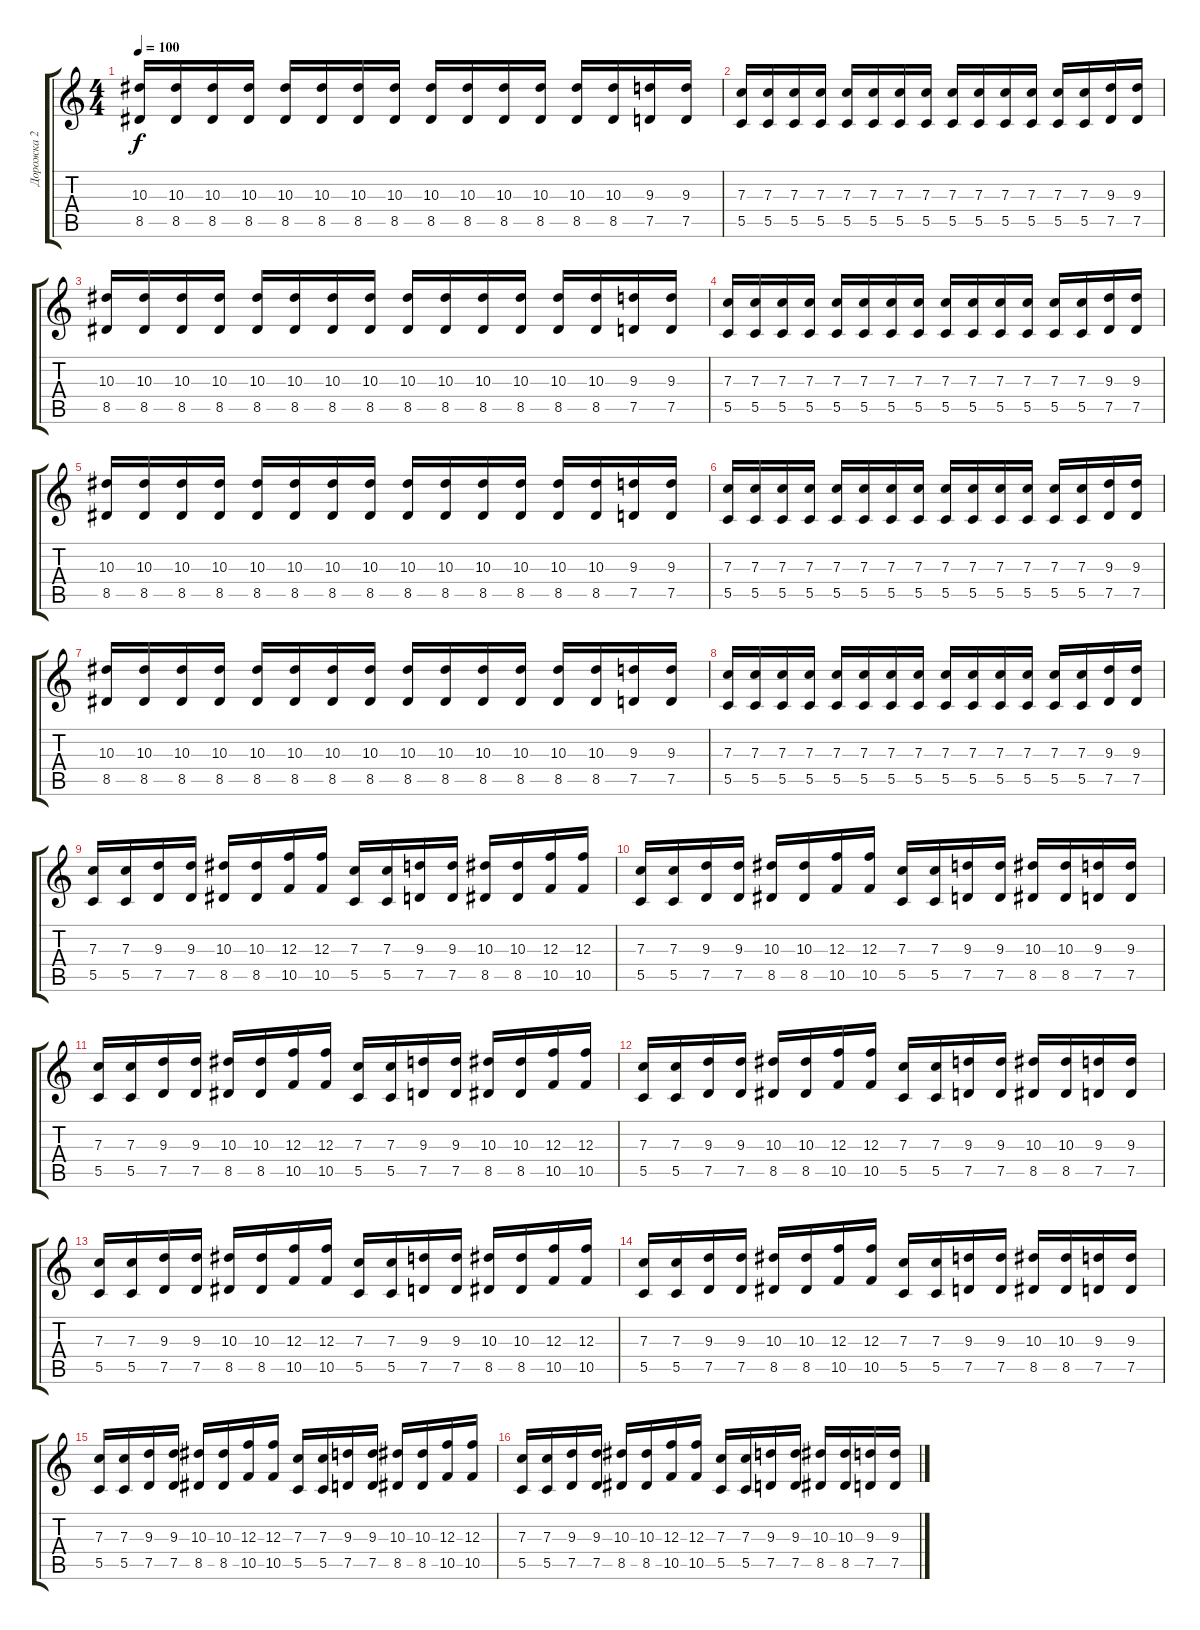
\track ("Дорожка 2" "Дорожка 2") {instrument electricguitarclean}
\staff {score tabs}
\tuning (D4 A3 F3 C3 G2 C2) {hide}
\ts (4 4)
\tempo 100
\clef g2
\ks c
(10.3 8.5).16{dy f instrument overdrivenguitar} (10.3 8.5).16 (10.3 8.5).16 (10.3 8.5).16 (10.3 8.5).16 (10.3 8.5).16 (10.3 8.5).16 (10.3 8.5).16 (10.3 8.5).16 (10.3 8.5).16 (10.3 8.5).16 (10.3 8.5).16 (10.3 8.5).16 (10.3 8.5).16 (9.3 7.5).16 (9.3 7.5).16 |
(7.3 5.5).16 (7.3 5.5).16 (7.3 5.5).16 (7.3 5.5).16 (7.3 5.5).16 (7.3 5.5).16 (7.3 5.5).16 (7.3 5.5).16 (7.3 5.5).16 (7.3 5.5).16 (7.3 5.5).16 (7.3 5.5).16 (7.3 5.5).16 (7.3 5.5).16 (9.3 7.5).16 (9.3 7.5).16 |
(10.3 8.5).16 (10.3 8.5).16 (10.3 8.5).16 (10.3 8.5).16 (10.3 8.5).16 (10.3 8.5).16 (10.3 8.5).16 (10.3 8.5).16 (10.3 8.5).16 (10.3 8.5).16 (10.3 8.5).16 (10.3 8.5).16 (10.3 8.5).16 (10.3 8.5).16 (9.3 7.5).16 (9.3 7.5).16 |
(7.3 5.5).16 (7.3 5.5).16 (7.3 5.5).16 (7.3 5.5).16 (7.3 5.5).16 (7.3 5.5).16 (7.3 5.5).16 (7.3 5.5).16 (7.3 5.5).16 (7.3 5.5).16 (7.3 5.5).16 (7.3 5.5).16 (7.3 5.5).16 (7.3 5.5).16 (9.3 7.5).16 (9.3 7.5).16 |
(10.3 8.5).16 (10.3 8.5).16 (10.3 8.5).16 (10.3 8.5).16 (10.3 8.5).16 (10.3 8.5).16 (10.3 8.5).16 (10.3 8.5).16 (10.3 8.5).16 (10.3 8.5).16 (10.3 8.5).16 (10.3 8.5).16 (10.3 8.5).16 (10.3 8.5).16 (9.3 7.5).16 (9.3 7.5).16 |
(7.3 5.5).16 (7.3 5.5).16 (7.3 5.5).16 (7.3 5.5).16 (7.3 5.5).16 (7.3 5.5).16 (7.3 5.5).16 (7.3 5.5).16 (7.3 5.5).16 (7.3 5.5).16 (7.3 5.5).16 (7.3 5.5).16 (7.3 5.5).16 (7.3 5.5).16 (9.3 7.5).16 (9.3 7.5).16 |
(10.3 8.5).16 (10.3 8.5).16 (10.3 8.5).16 (10.3 8.5).16 (10.3 8.5).16 (10.3 8.5).16 (10.3 8.5).16 (10.3 8.5).16 (10.3 8.5).16 (10.3 8.5).16 (10.3 8.5).16 (10.3 8.5).16 (10.3 8.5).16 (10.3 8.5).16 (9.3 7.5).16 (9.3 7.5).16 |
(7.3 5.5).16 (7.3 5.5).16 (7.3 5.5).16 (7.3 5.5).16 (7.3 5.5).16 (7.3 5.5).16 (7.3 5.5).16 (7.3 5.5).16 (7.3 5.5).16 (7.3 5.5).16 (7.3 5.5).16 (7.3 5.5).16 (7.3 5.5).16 (7.3 5.5).16 (9.3 7.5).16 (9.3 7.5).16 |
(7.3 5.5).16 (7.3 5.5).16 (9.3 7.5).16 (9.3 7.5).16 (10.3 8.5).16 (10.3 8.5).16 (12.3 10.5).16 (12.3 10.5).16 (7.3 5.5).16 (7.3 5.5).16 (9.3 7.5).16 (9.3 7.5).16 (10.3 8.5).16 (10.3 8.5).16 (12.3 10.5).16 (12.3 10.5).16 |
(7.3 5.5).16 (7.3 5.5).16 (9.3 7.5).16 (9.3 7.5).16 (10.3 8.5).16 (10.3 8.5).16 (12.3 10.5).16 (12.3 10.5).16 (7.3 5.5).16 (7.3 5.5).16 (9.3 7.5).16 (9.3 7.5).16 (10.3 8.5).16 (10.3 8.5).16 (9.3 7.5).16 (9.3 7.5).16 |
(7.3 5.5).16 (7.3 5.5).16 (9.3 7.5).16 (9.3 7.5).16 (10.3 8.5).16 (10.3 8.5).16 (12.3 10.5).16 (12.3 10.5).16 (7.3 5.5).16 (7.3 5.5).16 (9.3 7.5).16 (9.3 7.5).16 (10.3 8.5).16 (10.3 8.5).16 (12.3 10.5).16 (12.3 10.5).16 |
(7.3 5.5).16 (7.3 5.5).16 (9.3 7.5).16 (9.3 7.5).16 (10.3 8.5).16 (10.3 8.5).16 (12.3 10.5).16 (12.3 10.5).16 (7.3 5.5).16 (7.3 5.5).16 (9.3 7.5).16 (9.3 7.5).16 (10.3 8.5).16 (10.3 8.5).16 (9.3 7.5).16 (9.3 7.5).16 |
(7.3 5.5).16 (7.3 5.5).16 (9.3 7.5).16 (9.3 7.5).16 (10.3 8.5).16 (10.3 8.5).16 (12.3 10.5).16 (12.3 10.5).16 (7.3 5.5).16 (7.3 5.5).16 (9.3 7.5).16 (9.3 7.5).16 (10.3 8.5).16 (10.3 8.5).16 (12.3 10.5).16 (12.3 10.5).16 |
(7.3 5.5).16 (7.3 5.5).16 (9.3 7.5).16 (9.3 7.5).16 (10.3 8.5).16 (10.3 8.5).16 (12.3 10.5).16 (12.3 10.5).16 (7.3 5.5).16 (7.3 5.5).16 (9.3 7.5).16 (9.3 7.5).16 (10.3 8.5).16 (10.3 8.5).16 (9.3 7.5).16 (9.3 7.5).16 |
(7.3 5.5).16 (7.3 5.5).16 (9.3 7.5).16 (9.3 7.5).16 (10.3 8.5).16 (10.3 8.5).16 (12.3 10.5).16 (12.3 10.5).16 (7.3 5.5).16 (7.3 5.5).16 (9.3 7.5).16 (9.3 7.5).16 (10.3 8.5).16 (10.3 8.5).16 (12.3 10.5).16 (12.3 10.5).16 |
(7.3 5.5).16 (7.3 5.5).16 (9.3 7.5).16 (9.3 7.5).16 (10.3 8.5).16 (10.3 8.5).16 (12.3 10.5).16 (12.3 10.5).16 (7.3 5.5).16 (7.3 5.5).16 (9.3 7.5).16 (9.3 7.5).16 (10.3 8.5).16 (10.3 8.5).16 (9.3 7.5).16 (9.3 7.5).16
